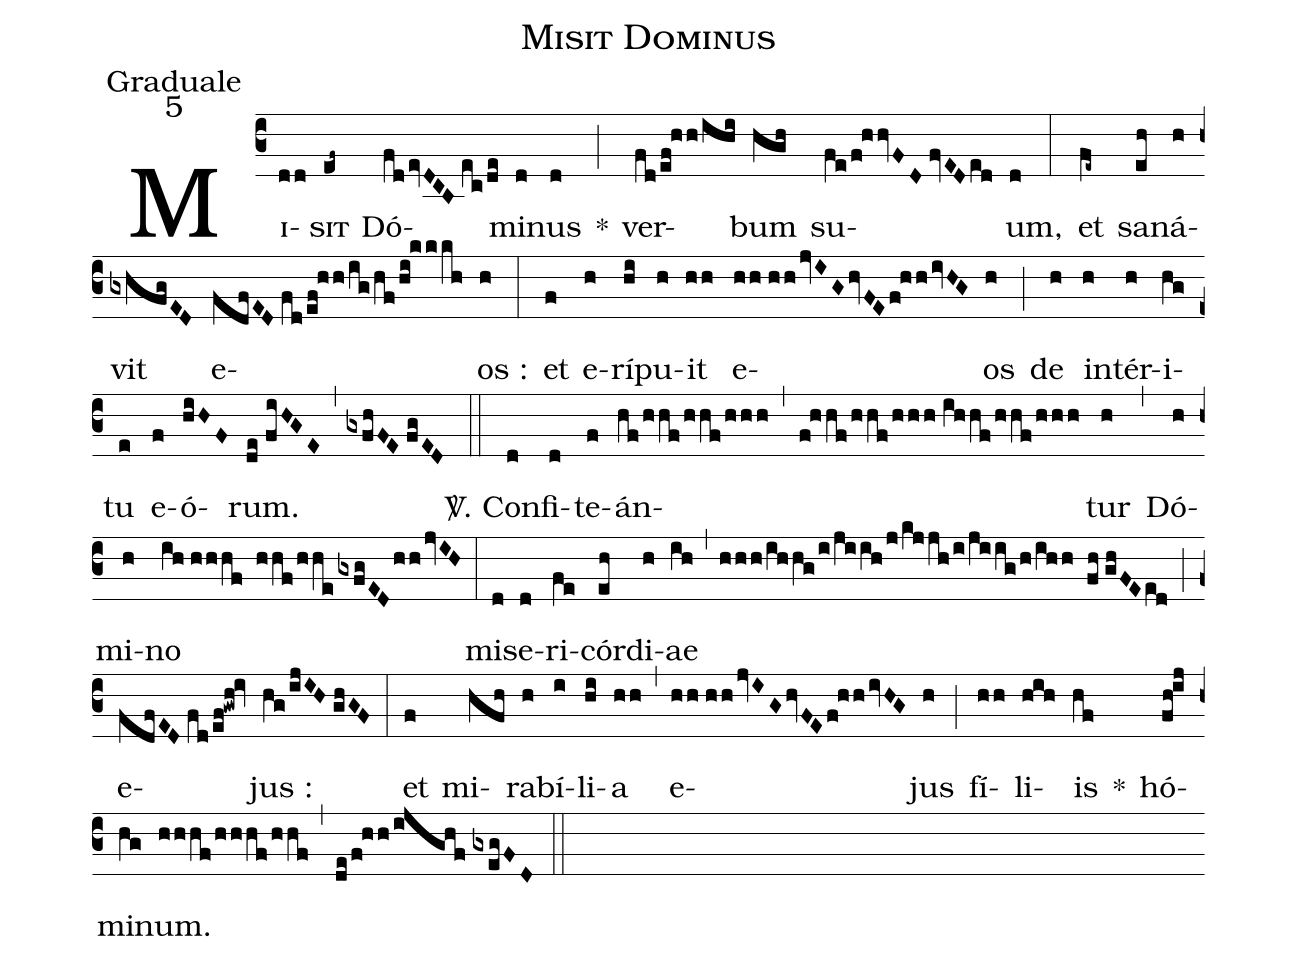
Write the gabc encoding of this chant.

name:Misit Dominus;
office-part:Graduale;
mode:5;
%%
(c3) M<sc>i</sc>(dd)<sc>sit</sc>(ef~) Dó(fdevD[ull:0]CB//ec/de)mi(d)nus(d) *(;) ver(fd/ef!hh/ihi)bum(hgh) su(fe/f!hhvFD//fvEDed)um,(d) (:) et(fe~) sa(eh)ná(h)vit(gxhfgED) e(fdfED//fd/ef!hh/ig/hf/hi!kkkh)os :(h) (:) et(f) e(h)rí(hi)pu(h)it(hh) e(hh//hhjvIGhvFEf!hhivHG)os(h) (;) de(h) in(h)tér(h)i(hg)tu(e) e(f)ó(hiHF)rum.(de//fiHGE) (,) (gxfhFE//fgED) (::)
<sp>V/</sp>. Con(d)fi(d)te(f)án(hf/hhf/hhf/hhh)(,)(f!hhf/hhf/hhh//ihhf/hhf/hhh)tur(h) (,) Dó(h)mi(h)no(ih//hhhf hhf/hhegxfgEDhhjvIH) (:) mi(d)se(d)ri(fe)cór(eh)di(h)ae(ih) (,) (hhh/ihhg/i/jiih/j/kjjh/i/jiig/h/ihh fh//ghFEed) (;) e(fdfED//fd/ef!gwh!iv)jus :(hg/ijIH//ghGF) (:) et(f) mi(hfh)ra(h)bí(i)li(hi)a(hh) (,) e(hh//hhjvIGhvFEf!hhivHG)jus(h) (;) fí(hh)li(hih)is(hf) *() hó(fh!ij)mi(hg)num.(hhhf/hhhf/hhf) (,) (de/f!hh/ijghf//gxegFD) (::)
